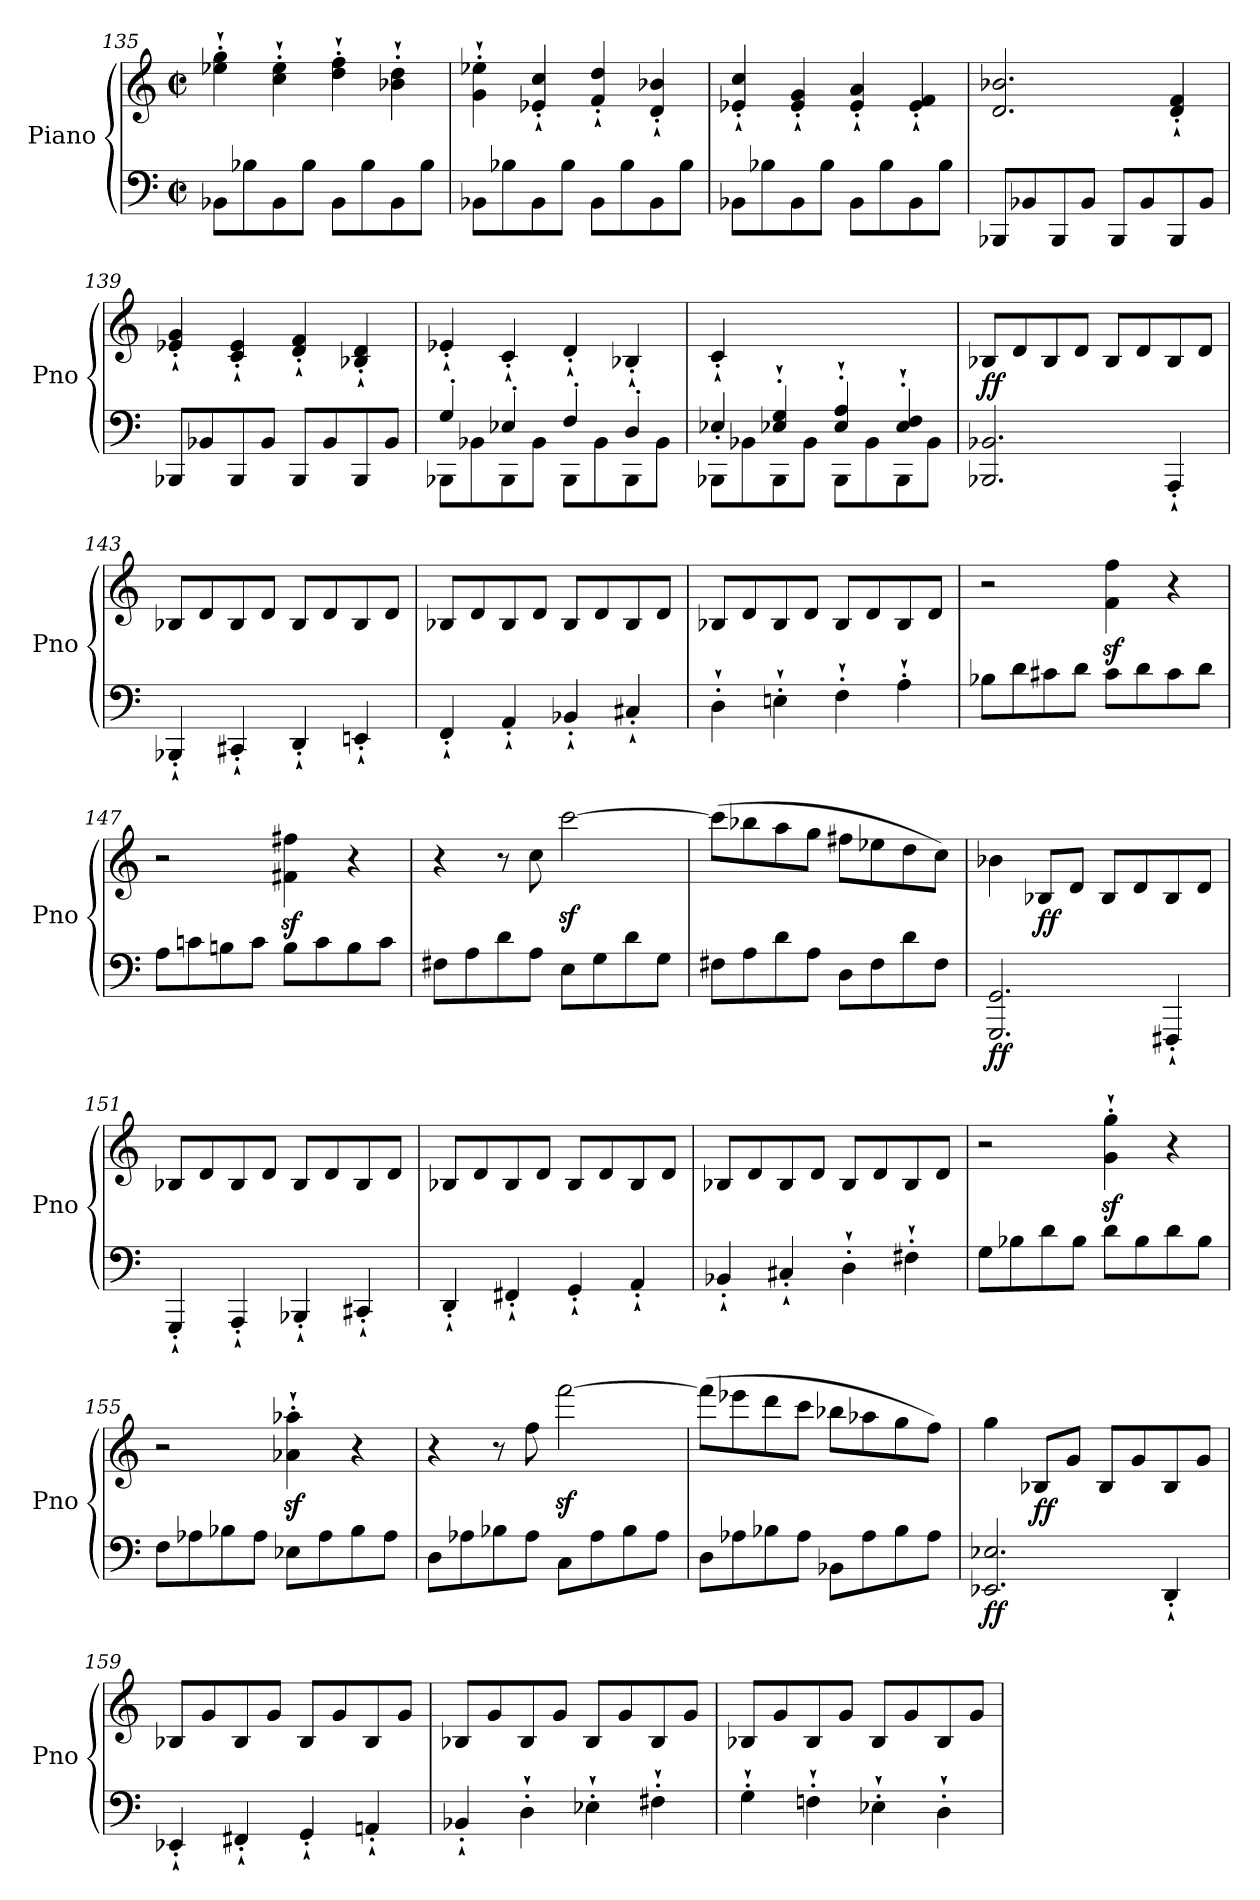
**kern	**kern	**dynam
*part1	*part1	*part1
*staff2	*staff1	*staff1/2
*I"Piano	*	*
*I'Pno	*	*
*clefF4	*clefG2	*
*k[]	*k[]	*
*C:	*C:	*
*M2/2	*M2/2	*
*met(c|)	*met(c|)	*
=135	=135	=135
8BB-X\L	4ee-X\`>'> 4gg\`>'>	.
8B-X\	.	.
8BB-\	4cc\`>'> 4ee-\`>'>	.
8B-\J	.	.
8BB-\L	4dd\`>'> 4ff\`>'>	.
8B-\	.	.
8BB-\	4b-X\`>'> 4dd\`>'>	.
8B-\J	.	.
=136	=136	=136
8BB-X\L	4g\`>'> 4ee-X\`>'>	.
8B-X\	.	.
8BB-\	4e-X/`<'< 4cc/`<'<	.
8B-\J	.	.
8BB-\L	4f/`<'< 4dd/`<'<	.
8B-\	.	.
8BB-\	4d/`<'< 4b-X/`<'<	.
8B-\J	.	.
!!LO:PB:g=z
=137	=137	=137
8BB-X\L	4e-X/`<'< 4cc/`<'<	.
8B-X\	.	.
8BB-\	4e-/`<'< 4g/`<'<	.
8B-\J	.	.
8BB-\L	4e-/`<'< 4a/`<'<	.
8B-\	.	.
8BB-\	4e-/`<'< 4f/`<'<	.
8B-\J	.	.
=138	=138	=138
8BBB-X/L	2.d/ 2.b-X/	.
8BB-X/	.	.
8BBB-/	.	.
8BB-/J	.	.
8BBB-/L	.	.
8BB-/	.	.
8BBB-/	4d/`<'< 4f/`<'<	.
8BB-/J	.	.
=139	=139	=139
8BBB-X/L	4e-X/`<'< 4g/`<'<	.
8BB-X/	.	.
8BBB-/	4c/`<'< 4e-/`<'<	.
8BB-/J	.	.
8BBB-/L	4d/`<'< 4f/`<'<	.
8BB-/	.	.
8BBB-/	4B-X/`<'< 4d/`<'<	.
8BB-/J	.	.
=140	=140	=140
*^	*	*
4G'>/	8BBB-X\L	4e-X`<'</	.
.	8BB-X\	.	.
4E-X'>/	8BBB-\	4c`<'</	.
.	8BB-\J	.	.
4F'>/	8BBB-\L	4d`<'</	.
.	8BB-\	.	.
4D'>/	8BBB-\	4B-X`<'</	.
.	8BB-\J	.	.
=141	=141	=141	=141
*	*^	*	*
4ryy	4E-X'>/	8BBB-X\L	4c`<'</	.
.	.	8BB-X\	.	.
4E-X/`<'< 4G/`<'<	2.ryy	8BBB-\	2.ryy	.
.	.	8BB-\J	.	.
4E-/`<'< 4A/`<'<	.	8BBB-\L	.	.
.	.	8BB-\	.	.
4E-/`<'< 4F/`<'<	.	8BBB-\	.	.
.	.	8BB-\J	.	.
!!LO:LB:g=z
=142	=142	=142	=142	=142
!	!	!	!	!LO:DY:b
*v	*v	*v	*	*
2.BBB-X/ 2.BB-X/	8B-X/L	ff
.	8d/	.
.	8B-/	.
.	8d/J	.
.	8B-/L	.
.	8d/	.
4AAA`<'</	8B-/	.
.	8d/J	.
=143	=143	=143
4BBB-X`<'</	8B-X/L	.
.	8d/	.
4CC#X`<'</	8B-/	.
.	8d/J	.
4DD`<'</	8B-/L	.
.	8d/	.
4EEn`<'</	8B-/	.
.	8d/J	.
=144	=144	=144
4FF`<'</	8B-X/L	.
.	8d/	.
4AA`<'</	8B-/	.
.	8d/J	.
4BB-X`<'</	8B-/L	.
.	8d/	.
4C#X`<'</	8B-/	.
.	8d/J	.
=145	=145	=145
4D`>'>\	8B-X/L	.
.	8d/	.
4En`>'>\	8B-/	.
.	8d/J	.
4F`>'>\	8B-/L	.
.	8d/	.
4A`>'>\	8B-/	.
.	8d/J	.
=146	=146	=146
8B-X\L	2r	.
8d\	.	.
8c#X\	.	.
8d\J	.	.
8c#\L	4f\z> 4ff\z>	.
8d\	.	.
8c#\	4r	.
8d\J	.	.
!!LO:LB:g=z
=147	=147	=147
8A\L	2r	.
8cn\	.	.
8Bn\	.	.
8c\J	.	.
8B\L	4f#X\z> 4ff#X\z>	.
8c\	.	.
8B\	4r	.
8c\J	.	.
=148	=148	=148
8F#X\L	4r	.
8A\	.	.
8d\	8r	.
8A\J	8cc\	.
8E\L	[2cccz<\	.
8G\	.	.
8d\	.	.
8G\J	.	.
=149	=149	=149
8F#X\L	(>8ccc\L]	.
8A\	8bb-X\	.
8d\	8aa\	.
8A\J	8gg\J	.
8D\L	8ff#X\L	.
8F#\	8ee-X\	.
8d\	8dd\	.
8F#\J	8cc\J)	.
=150	=150	=150
!	!	!LO:DY:b=2
2.GGG/ 2.GG/	4b-X\	ff
!	!	!LO:DY:b
.	8B-X/L	ff
.	8d/J	.
.	8B-/L	.
.	8d/	.
4FFF#X`<'</	8B-/	.
.	8d/J	.
=151	=151	=151
4GGG`<'</	8B-X/L	.
.	8d/	.
4AAA`<'</	8B-/	.
.	8d/J	.
4BBB-X`<'</	8B-/L	.
.	8d/	.
4CC#X`<'</	8B-/	.
.	8d/J	.
!!LO:LB:g=z
=152	=152	=152
4DD`<'</	8B-X/L	.
.	8d/	.
4FF#X`<'</	8B-/	.
.	8d/J	.
4GG`<'</	8B-/L	.
.	8d/	.
4AA`<'</	8B-/	.
.	8d/J	.
=153	=153	=153
4BB-X`<'</	8B-X/L	.
.	8d/	.
4C#X`<'</	8B-/	.
.	8d/J	.
4D`>'>\	8B-/L	.
.	8d/	.
4F#X`>'>\	8B-/	.
.	8d/J	.
=154	=154	=154
8G\L	2r	.
8B-X\	.	.
8d\	.	.
8B-\J	.	.
8d\L	4g\z<`>'> 4gg\z<`>'>	.
8B-\	.	.
8d\	4r	.
8B-\J	.	.
=155	=155	=155
8F\L	2r	.
8A-X\	.	.
8B-X\	.	.
8A-\J	.	.
8E-X\L	4a-X\z<`>'> 4aa-X\z<`>'>	.
8A-\	.	.
8B-\	4r	.
8A-\J	.	.
=156	=156	=156
8D\L	4r	.
8A-X\	.	.
8B-X\	8r	.
8A-\J	8ff\	.
8C\L	[2fffz<\	.
8A-\	.	.
8B-\	.	.
8A-\J	.	.
!!LO:LB:g=z
=157	=157	=157
8D\L	(>8fff\L]	.
8A-X\	8eee-X\	.
8B-X\	8ddd\	.
8A-\J	8ccc\J	.
8BB-X\L	8bb-X\L	.
8A-\	8aa-X\	.
8B-\	8gg\	.
8A-\J	8ff\J)	.
=158	=158	=158
!	!	!LO:DY:b=2
2.EE-X/ 2.E-X/	4gg\	ff
!	!	!LO:DY:b
.	8B-X/L	ff
.	8g/J	.
.	8B-/L	.
.	8g/	.
4DD`<'</	8B-/	.
.	8g/J	.
=159	=159	=159
4EE-X`<'</	8B-X/L	.
.	8g/	.
4FF#X`<'</	8B-/	.
.	8g/J	.
4GG`<'</	8B-/L	.
.	8g/	.
4AAn`<'</	8B-/	.
.	8g/J	.
=160	=160	=160
4BB-X`<'</	8B-X/L	.
.	8g/	.
4D`>'>\	8B-/	.
.	8g/J	.
4E-X`>'>\	8B-/L	.
.	8g/	.
4F#X`>'>\	8B-/	.
.	8g/J	.
=161	=161	=161
4G`>'>\	8B-X/L	.
.	8g/	.
4Fn`>'>\	8B-/	.
.	8g/J	.
4E-X`>'>\	8B-/L	.
.	8g/	.
4D`>'>\	8B-/	.
.	8g/J	.
=	=	=
*-	*-	*-
